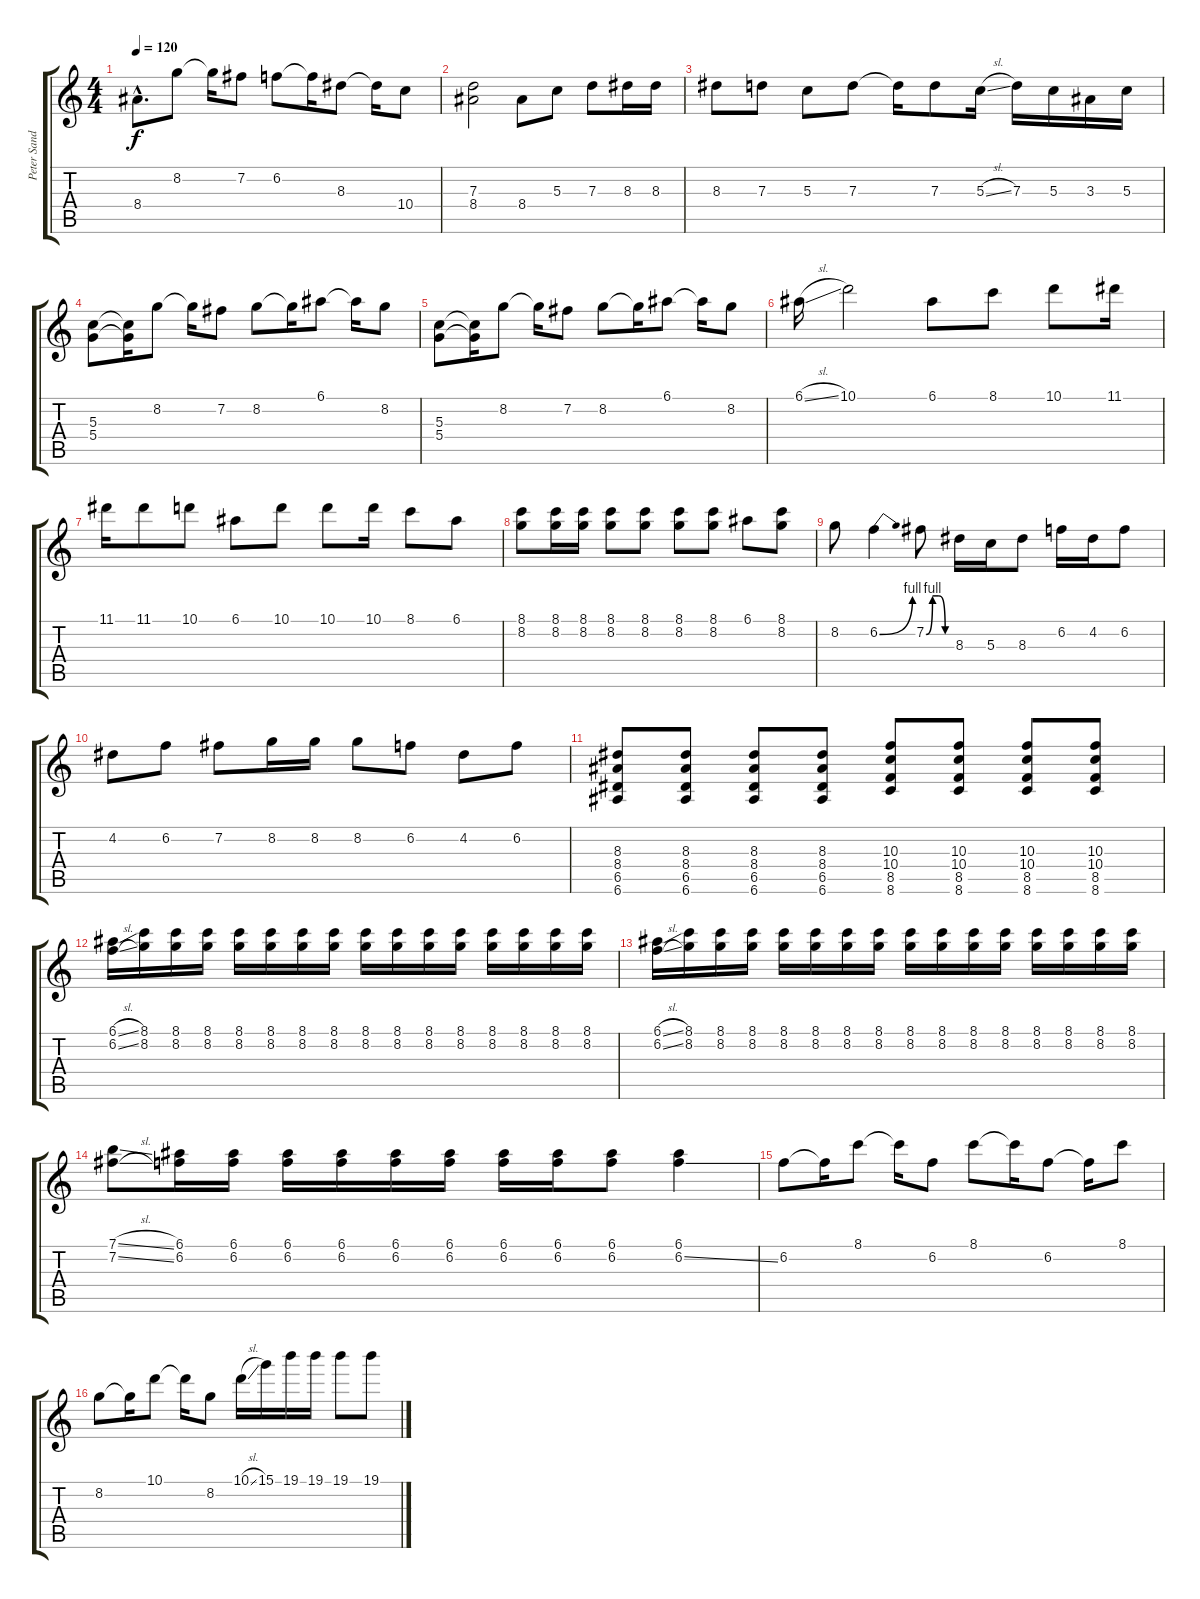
\track ("Peter Sandorff - guitar" "Peter Sand") {instrument overdrivenguitar}
\staff {score tabs}
\tuning (E4 B3 G3 D3 A2 E2) {hide}
\ts (4 4)
\tempo 120
\clef g2
\ks c
8.4{hac}.8{d dy f} 8.2.8 8.2{t}.16 7.2.8 6.2.8 6.2{t}.16 8.3.8 8.3{t}.16 10.4.8 |
(7.3 8.4).2 8.4.8 5.3.8 7.3.8 8.3.16 8.3.16 |
8.3.8 7.3.8 5.3.8 7.3.8 7.3{t}.16 7.3.8 5.3{sl}.16 7.3.16 5.3.16 3.3.16 5.3.16 |
(5.3 5.4).8 (5.3{t} 5.4{t}).16 8.2.8 8.2{t}.16 7.2.8 8.2.8 8.2{t}.16 6.1.8 6.1{t}.16 8.2.8 |
(5.3 5.4).8 (5.3{t} 5.4{t}).16 8.2.8 8.2{t}.16 7.2.8 8.2.8 8.2{t}.16 6.1.8 6.1{t}.16 8.2.8 |
6.1{sl}.16 10.1.2 6.1.8 8.1.8 10.1.8 11.1.16 |
11.1.16 11.1.8 10.1.8 6.1.8 10.1.8 10.1.8 10.1.16 8.1.8 6.1.8 |
(8.1 8.2).8 (8.1 8.2).16 (8.1 8.2).16 (8.1 8.2).8 (8.1 8.2).8 (8.1 8.2).8 (8.1 8.2).8 6.1.8 (8.1 8.2).8 |
8.2.8 6.2{be (bend 0 0 60 4)}.4 7.2{be (custom 0 0 15 4 30 4 45 0 60 0)}.8 8.3.16 5.3.16 8.3.8 6.2.16 4.2.16 6.2.8 |
4.2.8 6.2.8 7.2.8 8.2.16 8.2.16 8.2.8 6.2.8 4.2.8 6.2.8 |
(8.3 8.4 6.5 6.6).8 (8.3 8.4 6.5 6.6).8 (8.3 8.4 6.5 6.6).8 (8.3 8.4 6.5 6.6).8 (10.3 10.4 8.5 8.6).8 (10.3 10.4 8.5 8.6).8 (10.3 10.4 8.5 8.6).8 (10.3 10.4 8.5 8.6).8 |
(6.1{sl} 6.2{sl}).16 (8.1 8.2).16 (8.1 8.2).16 (8.1 8.2).16 (8.1 8.2).16 (8.1 8.2).16 (8.1 8.2).16 (8.1 8.2).16 (8.1 8.2).16 (8.1 8.2).16 (8.1 8.2).16 (8.1 8.2).16 (8.1 8.2).16 (8.1 8.2).16 (8.1 8.2).16 (8.1 8.2).16 |
(6.1{sl} 6.2{sl}).16 (8.1 8.2).16 (8.1 8.2).16 (8.1 8.2).16 (8.1 8.2).16 (8.1 8.2).16 (8.1 8.2).16 (8.1 8.2).16 (8.1 8.2).16 (8.1 8.2).16 (8.1 8.2).16 (8.1 8.2).16 (8.1 8.2).16 (8.1 8.2).16 (8.1 8.2).16 (8.1 8.2).16 |
(7.1{sl} 7.2{sl}).8 (6.1 6.2).16 (6.1 6.2).16 (6.1 6.2).16 (6.1 6.2).16 (6.1 6.2).16 (6.1 6.2).16 (6.1 6.2).16 (6.1 6.2).16 (6.1 6.2).8 (6.1 6.2{ss}).4 |
6.2.8 6.2{t}.16 8.1.8 8.1{t}.16 6.2.8 8.1.8 8.1{t}.16 6.2.8 6.2{t}.16 8.1.8 |
8.2.8 8.2{t}.16 10.1.8 10.1{t}.16 8.2.8 10.1{sl}.16 15.1.16 19.1.16 19.1.16 19.1.8 19.1.8
